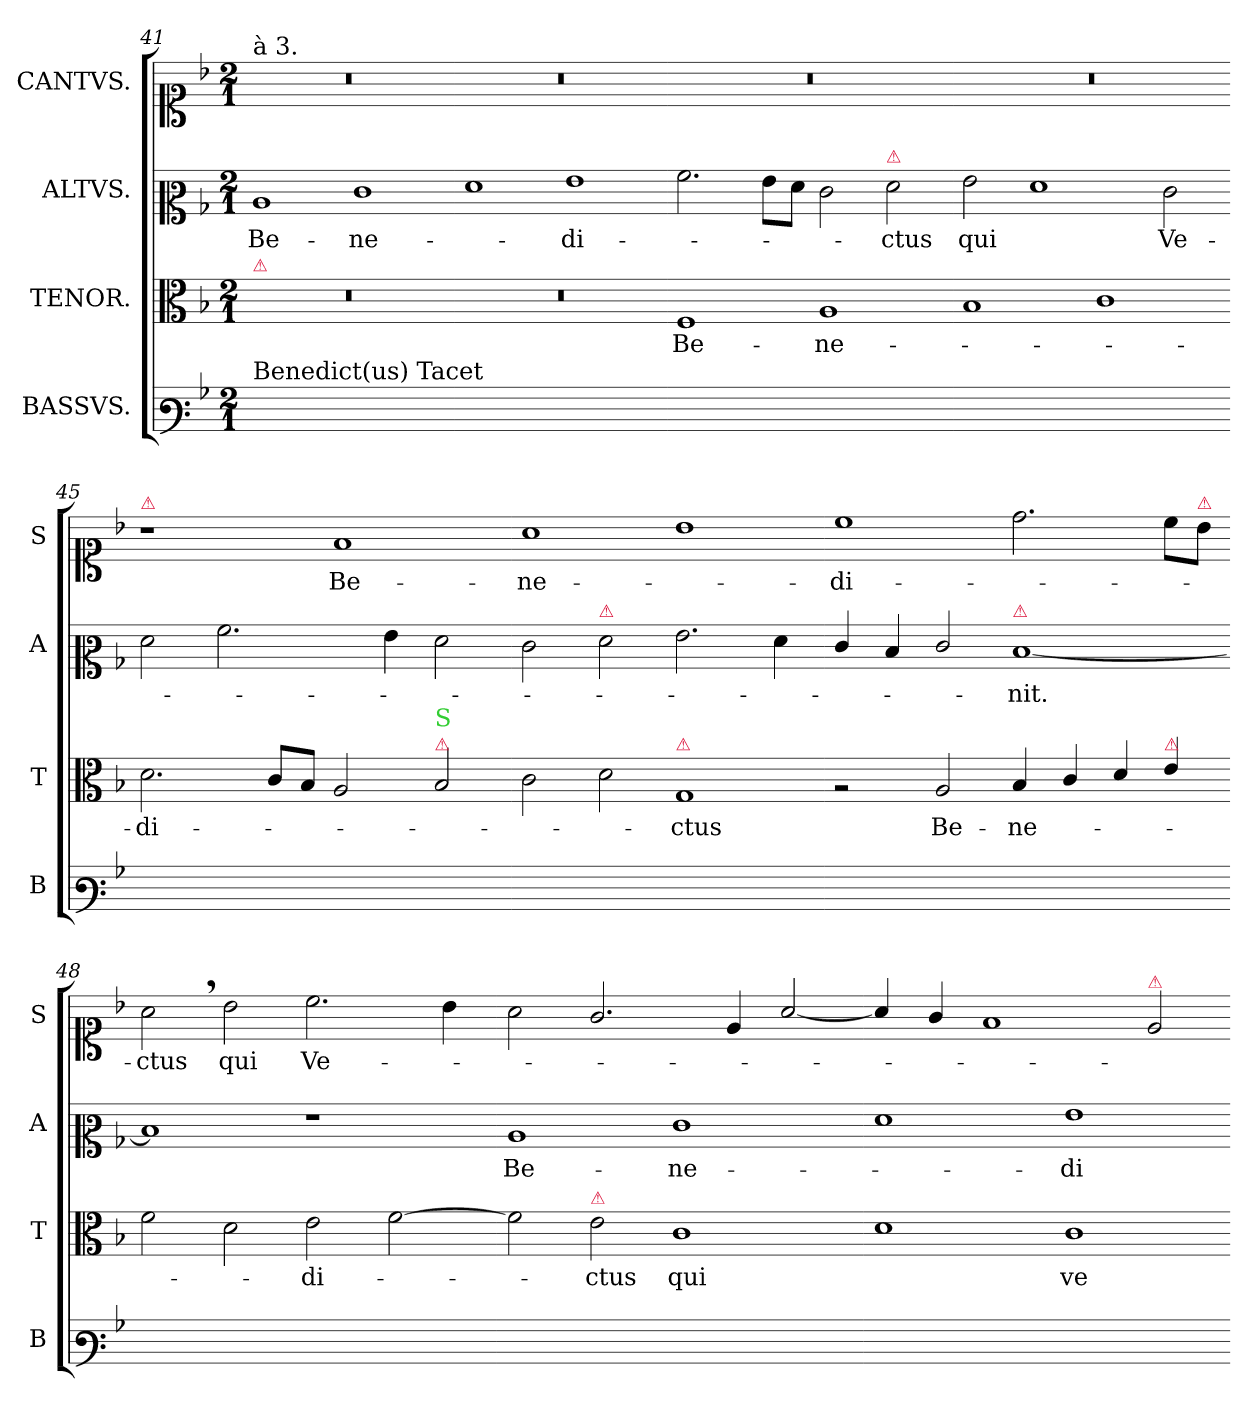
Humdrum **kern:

**kern	**kern	**text	**kern	**text	**kern	**text
*part4	*part3	*part3	*part2	*part2	*part1	*part1
*staff4	*staff3	*staff3	*staff2	*staff2	*staff1	*staff1
*I"BASSVS.	*I"TENOR.	*	*I"ALTVS.	*	*I"CANTVS.	*
*I'B	*I'T	*	*I'A	*	*I'S	*
*clefF3	*clefC3	*	*clefC2	*	*clefC1	*
*k[b-]	*k[b-]	*	*k[b-]	*	*k[b-]	*
*M2/1	*M2/1	*	*M2/1	*	*M2/1	*
=41	=41	=41	=41	=41	=41	=41
!	!	!	!	!	!LO:TX:a:t=à 3.	!
!	!LO:TX:a:color=crimson:t=⚠	!	!	!	!	!
!LO:TX:a:t=Benedict(us) Tacet	!	!	!	!	!	!
0ryy	0r	.	1c	Be-	0r	.
.	.	.	1e	-ne-	.	.
=42-	=42-	=42-	=42-	=42-	=42-	=42-
0ryy	0r	.	1f	.	0r	.
.	.	.	1g	-di-	.	.
=43-	=43-	=43-	=43-	=43-	=43-	=43-
0ryy	1F	Be-	2.a\	.	0r	.
.	.	.	8g\L	.	.	.
.	.	.	8f\J	.	.	.
.	1A	-ne-	2e\	.	.	.
!	!	!	!LO:TX:a:color=crimson:t=⚠	!	!	!
.	.	.	2f\	-ctus	.	.
=44-	=44-	=44-	=44-	=44-	=44-	=44-
0ryy	1B-	.	2g\	qui	0r	.
.	.	.	1f	.	.	.
.	1c	.	.	.	.	.
.	.	.	2e\	Ve-	.	.
=45-	=45-	=45-	=45-	=45-	=45-	=45-
!	!	!	!	!	!LO:TX:a:color=crimson:t=⚠	!
0ryy	2.d\	-di-	2f\	.	1r	.
.	.	.	2.a\	.	.	.
.	8c/L	.	.	.	.	.
.	8B-/J	.	.	.	.	.
.	2A/	.	.	.	1f	Be-
.	.	.	4g\	.	.	.
!	!LO:TX:a:color=crimson:t=⚠	!	!	!	!	!
!	!LO:TX:a:color=limegreen:t=S	!	!	!	!	!
.	2B-/	.	2f\	.	.	.
=46-	=46-	=46-	=46-	=46-	=46-	=46-
0ryy	2c\	.	2e\	.	1a	-ne-
!	!	!	!LO:TX:a:color=crimson:t=⚠	!	!	!
.	2d\	.	2f\	.	.	.
!	!LO:TX:a:color=crimson:t=⚠	!	!	!	!	!
.	1G	-ctus	2.g\	.	1b-	.
.	.	.	4f\	.	.	.
=47-	=47-	=47-	=47-	=47-	=47-	=47-
0ryy	2rA	.	4e/	.	1cc	-di-
.	.	.	4d/	.	.	.
.	2A/	Be-	2e/	.	.	.
!	!	!	!LO:TX:a:color=crimson:t=⚠	!	!	!
.	4B-/	-ne-	[1d	-nit.	2.dd\	.
.	4c/	.	.	.	.	.
.	4d/	.	.	.	.	.
!	!LO:TX:a:color=crimson:t=⚠	!	!	!	!	!
.	4e/	.	.	.	8cc\L	.
!	!	!	!	!	!LO:TX:a:color=crimson:t=⚠	!
.	.	.	.	.	8b-\J	.
=48-	=48-	=48-	=48-	=48-	=48-	=48-
0ryy	2f\	.	1d]	.	2a,\	-ctus
.	2d\	.	.	.	2b-\	qui
.	2e\	-di-	1r	.	2.cc\	Ve-
.	[2f	.	.	.	.	.
.	.	.	.	.	4b-\	.
=49-	=49-	=49-	=49-	=49-	=49-	=49-
0ryy	2f]	.	1c	Be-	2a\	.
!	!LO:TX:a:color=crimson:t=⚠	!	!	!	!	!
.	2e\	ctus	.	.	2.g/	.
.	1c	qui	1e	-ne-	.	.
.	.	.	.	.	4e/	.
.	.	.	.	.	[2a/	.
=50-	=50-	=50-	=50-	=50-	=50-	=50-
0ryy	1d	.	1f	.	4a/]	.
.	.	.	.	.	4g/	.
.	.	.	.	.	1f	.
.	1c	ve-	1g	-di-	.	.
!	!	!	!	!	!LO:TX:a:color=crimson:t=⚠	!
.	.	.	.	.	2e/	.
=-	=-	=-	=-	=-	=-	=-
*-	*-	*-	*-	*-	*-	*-
